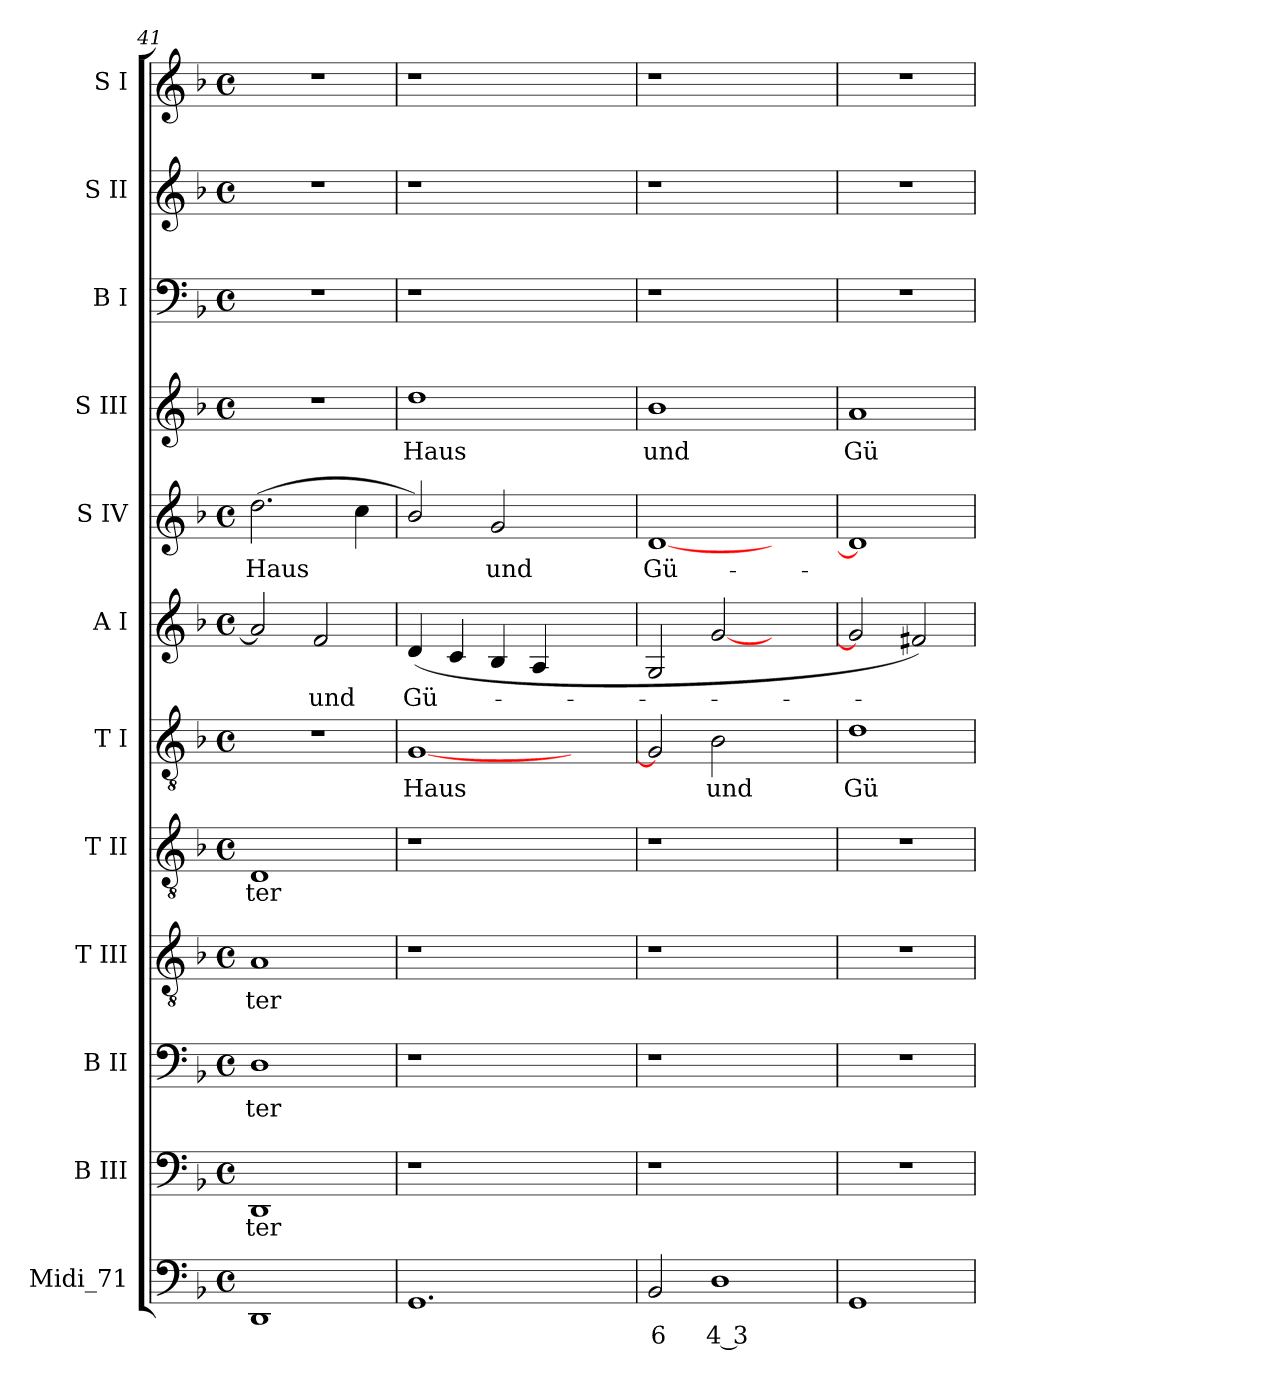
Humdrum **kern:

**kern	**text	**kern	**text	**kern	**text	**kern	**text	**kern	**text	**kern	**text	**kern	**text	**kern	**text	**kern	**text	**kern	**kern	**kern
*part12	*part12	*part11	*part11	*part10	*part10	*part9	*part9	*part8	*part8	*part7	*part7	*part6	*part6	*part5	*part5	*part4	*part4	*part3	*part2	*part1
*staff12	*staff12	*staff11	*staff11	*staff10	*staff10	*staff9	*staff9	*staff8	*staff8	*staff7	*staff7	*staff6	*staff6	*staff5	*staff5	*staff4	*staff4	*staff3	*staff2	*staff1
*I"Midi_71	*	*I"B III	*	*I"B II	*	*I"T III	*	*I"T II	*	*I"T I	*	*I"A I	*	*I"S IV	*	*I"S III	*	*I"B I	*I"S II	*I"S I
*	*	*I'B III	*	*I'B II	*	*I'T III	*	*I'T II	*	*I'T I	*	*I'A I	*	*I'S IV	*	*I'S III	*	*I'B I	*I'S II	*I'S I
*clefF4	*	*clefF4	*	*clefF4	*	*clefGv2	*	*clefGv2	*	*clefGv2	*	*clefG2	*	*clefG2	*	*clefG2	*	*clefF4	*clefG2	*clefG2
*k[b-]	*	*k[b-]	*	*k[b-]	*	*k[b-]	*	*k[b-]	*	*k[b-]	*	*k[b-]	*	*k[b-]	*	*k[b-]	*	*k[b-]	*k[b-]	*k[b-]
*F:	*	*F:	*	*F:	*	*F:	*	*F:	*	*F:	*	*F:	*	*F:	*	*F:	*	*F:	*F:	*F:
*M4/4	*	*M4/4	*	*M4/4	*	*M4/4	*	*M4/4	*	*M4/4	*	*M4/4	*	*M4/4	*	*M4/4	*	*M4/4	*M4/4	*M4/4
*met(c)	*	*met(c)	*	*met(c)	*	*met(c)	*	*met(c)	*	*met(c)	*	*met(c)	*	*met(c)	*	*met(c)	*	*met(c)	*met(c)	*met(c)
=41	=41	=41	=41	=41	=41	=41	=41	=41	=41	=41	=41	=41	=41	=41	=41	=41	=41	=41	=41	=41
!	!	!	!LO:LY:b	!	!LO:LY:b	!	!LO:LY:b	!	!LO:LY:b	!	!	!	!	!	!LO:LY:b	!	!	!	!	!
1DD	.	1DD	ter	1D	ter	1A	ter	1D	-ter	1r	.	2a]	.	(>2.dd	Haus	1r	.	1r	1r	1r
!	!	!	!	!	!	!	!	!	!	!	!	!	!LO:LY:b	!	!	!	!	!	!	!
.	.	.	.	.	.	.	.	.	.	.	.	2f	und	.	.	.	.	.	.	.
.	.	.	.	.	.	.	.	.	.	.	.	.	.	4cc	.	.	.	.	.	.
=42	=42	=42	=42	=42	=42	=42	=42	=42	=42	=42	=42	=42	=42	=42	=42	=42	=42	=42	=42	=42
!	!	!	!	!	!	!	!	!	!	!	!LO:LY:b	!	!LO:LY:b	!	!	!	!LO:LY:b	!	!	!
1.GG	.	1r	.	1r	.	1r	.	1r	.	[1G	Haus	(<4d	Gü-	2b-/)	.	1dd	Haus	1r	1r	1r
.	.	.	.	.	.	.	.	.	.	.	.	4c	.	.	.	.	.	.	.	.
!	!	!	!	!	!	!	!	!	!	!	!	!	!	!	!LO:LY:b	!	!	!	!	!
.	.	.	.	.	.	.	.	.	.	.	.	4B-	.	2g	und	.	.	.	.	.
.	.	.	.	.	.	.	.	.	.	.	.	4A	.	.	.	.	.	.	.	.
.	.	2ryy	.	2ryy	.	2ryy	.	2ryy	.	2ryy	.	2ryy	.	2ryy	.	2ryy	.	2ryy	2ryy	2ryy
=42A	=42A	=42A	=42A	=42A	=42A	=42A	=42A	=42A	=42A	=42A	=42A	=42A	=42A	=42A	=42A	=42A	=42A	=42A	=42A	=42A
!	!LO:LY:b	!	!	!	!	!	!	!	!	!	!	!	!	!	!LO:LY:b	!	!LO:LY:b	!	!	!
2BB-	6	1r	.	1r	.	1r	.	1r	.	2G]	.	2G	.	[1d	Gü-	1b-	und	1r	1r	1r
!	!LO:LY:b	!	!	!	!	!	!	!	!	!	!LO:LY:b	!	!	!	!	!	!	!	!	!
1D	4 3	.	.	.	.	.	.	.	.	2B-	und	[2g	.	.	.	.	.	.	.	.
.	.	2ryy	.	2ryy	.	2ryy	.	2ryy	.	2ryy	.	2ryy	.	2ryy	.	2ryy	.	2ryy	2ryy	2ryy
=43A	=43A	=43A	=43A	=43A	=43A	=43A	=43A	=43A	=43A	=43A	=43A	=43A	=43A	=43A	=43A	=43A	=43A	=43A	=43A	=43A
!	!	!	!	!	!	!	!	!	!	!	!LO:LY:b	!	!	!	!	!	!LO:LY:b	!	!	!
1GG	.	1r	.	1r	.	1r	.	1r	.	1d	Gü-	2g]	.	1d]	.	1a	Gü-	1r	1r	1r
.	.	.	.	.	.	.	.	.	.	.	.	2f#X)	.	.	.	.	.	.	.	.
=	=	=	=	=	=	=	=	=	=	=	=	=	=	=	=	=	=	=	=	=
*-	*-	*-	*-	*-	*-	*-	*-	*-	*-	*-	*-	*-	*-	*-	*-	*-	*-	*-	*-	*-
